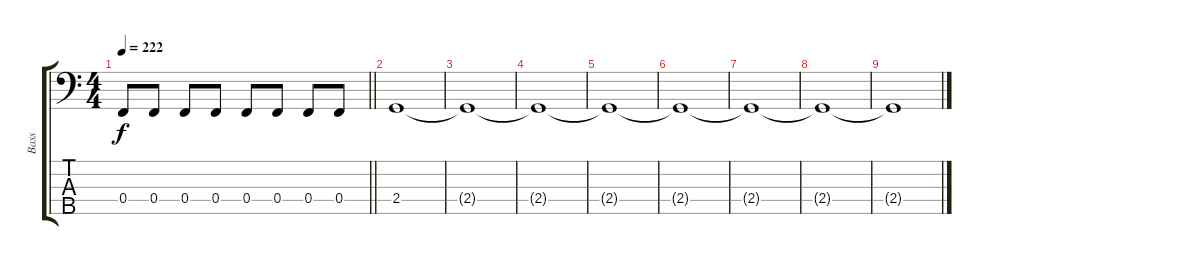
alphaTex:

\track ("Bass" "Bass") {instrument electricbasspick}
\staff {score tabs}
\tuning (Ab2 Eb2 Bb1 F1 C1) {hide}
\ts (4 4)
\tempo 222
\clef f4
\barLineRight lightlight
\ks c
0.4.8{dy f} 0.4.8 0.4.8 0.4.8 0.4.8 0.4.8 0.4.8 0.4.8 |
\section ("" " ")
2.4.1 |
2.4{t}.1 |
2.4{t}.1 |
2.4{t}.1 |
2.4{t}.1 |
2.4{t}.1 |
2.4{t}.1 |
2.4{t}.1
